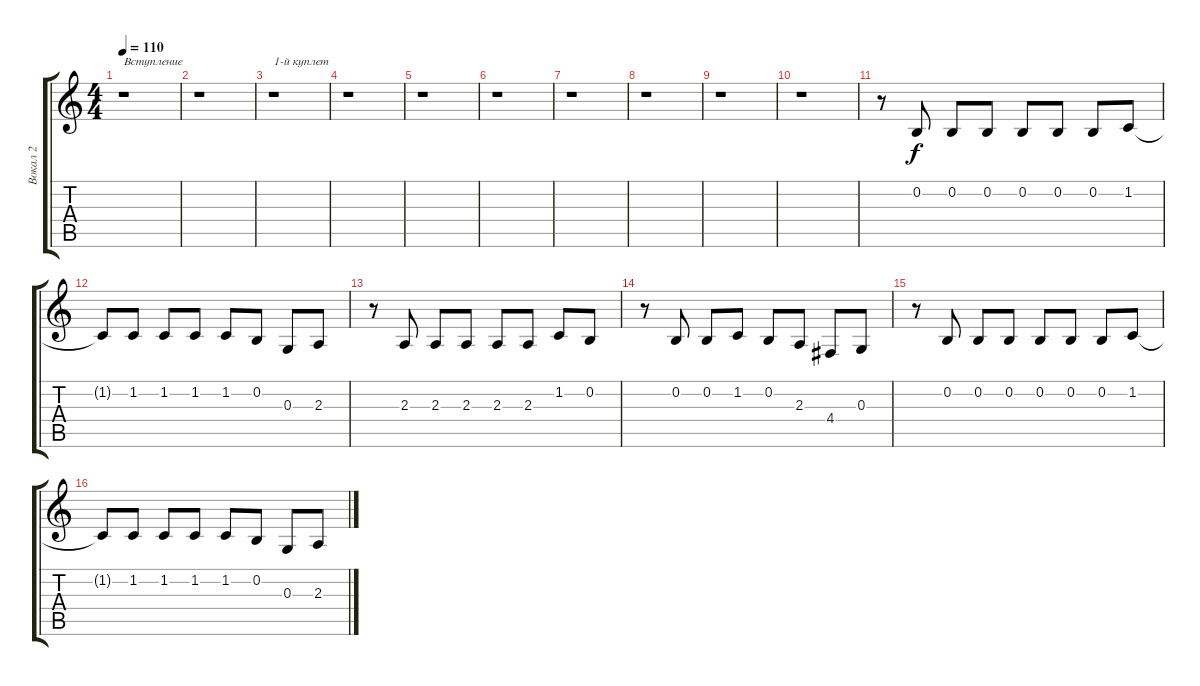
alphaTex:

\track ("Вокал 2" "Вокал 2") {instrument oboe}
\staff {score tabs}
\tuning (E4 B3 G3 D3 A2 E2) {hide}
\ts (4 4)
\tempo 110
\clef g2
\ks c
r.1{txt "Вступление" dy f instrument oboe} |
r.1 |
r.1{txt "1-й куплет"} |
r.1 |
r.1 |
r.1 |
r.1 |
r.1 |
r.1 |
r.1 |
r.8 0.2.8 0.2.8 0.2.8 0.2.8 0.2.8 0.2.8 1.2.8 |
1.2{t}.8 1.2.8 1.2.8 1.2.8 1.2.8 0.2.8 0.3.8 2.3.8 |
r.8 2.3.8 2.3.8 2.3.8 2.3.8 2.3.8 1.2.8 0.2.8 |
r.8 0.2.8 0.2.8 1.2.8 0.2.8 2.3.8 4.4.8 0.3.8 |
r.8 0.2.8 0.2.8 0.2.8 0.2.8 0.2.8 0.2.8 1.2.8 |
1.2{t}.8 1.2.8 1.2.8 1.2.8 1.2.8 0.2.8 0.3.8 2.3.8
